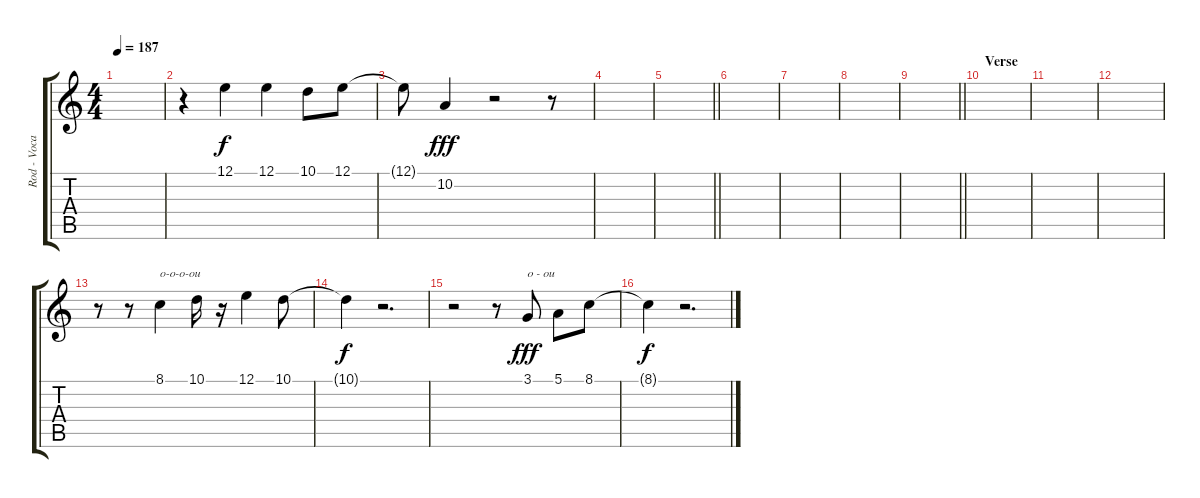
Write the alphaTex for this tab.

\track ("Rod - Vocal" "Rod - Voca") {instrument choiraahs}
\staff {score tabs}
\tuning (E4 B3 G3 D3 A2 E2) {hide}
\ts (4 4)
\tempo 187
\clef g2
\ks c
|
r.4 12.1.4 12.1.4 10.1.8 12.1.8 |
12.1{t}.8{dy f} 10.2.4{dy fff} r.2 r.8 |
|
\barLineRight lightlight
|
\section ("" "")
|
|
|
\barLineRight lightlight
|
\section ("" "Verse")
|
|
|
r.8 r.8 8.1.4{txt "o-o-o-ou"} 10.1.16 r.16 12.1.4 10.1.8 |
10.1{t}.4{dy f} r.2{d} |
r.2 r.8 3.1.8{txt "o - ou" dy fff} 5.1.8 8.1.8 |
8.1{t}.4{dy f} r.2{d}
